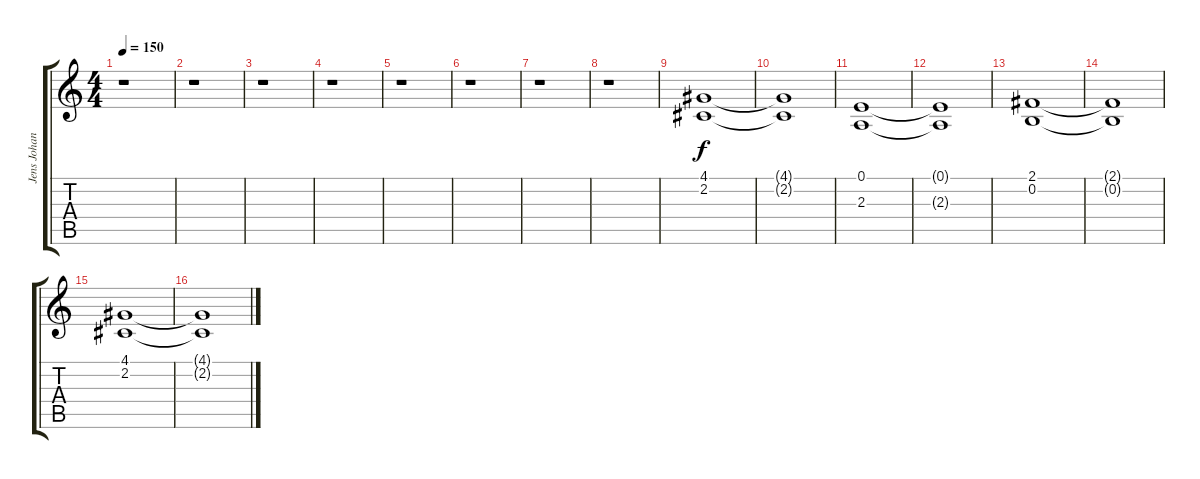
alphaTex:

\track ("Jens Johansson" "Jens Johan") {instrument choiraahs}
\staff {score tabs}
\tuning (E4 B3 G3 D3 A2 E2) {hide}
\ts (4 4)
\tempo 150
\clef g2
\ks c
r.1{dy f} |
r.1 |
r.1 |
r.1 |
r.1 |
r.1 |
r.1 |
r.1 |
(4.1 2.2).1 |
(4.1{t} 2.2{t}).1 |
(0.1 2.3).1 |
(0.1{t} 2.3{t}).1 |
(2.1 0.2).1 |
(2.1{t} 0.2{t}).1 |
(4.1 2.2).1 |
(4.1{t} 2.2{t}).1
